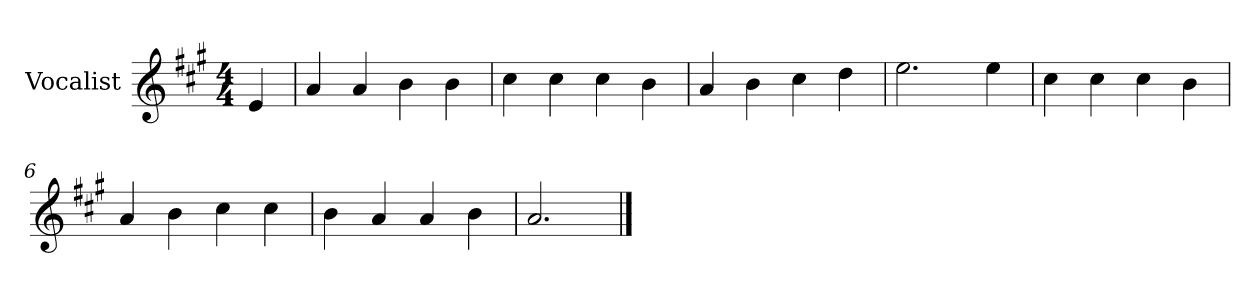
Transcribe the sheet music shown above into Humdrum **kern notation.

**kern
*part1
*staff1
*I"Vocalist
*k[f#c#g#]
*A:
*M4/4
=
4e
=1
4a
4a
4b
4b
=2
4cc#
4cc#
4cc#
4b
=3
4a
4b
4cc#
4dd
=4
2.ee
4ee
=5
4cc#
4cc#
4cc#
4b
=6
4a
4b
4cc#
4cc#
=7
4b
4a
4a
4b
=8
2.a
==
*-
